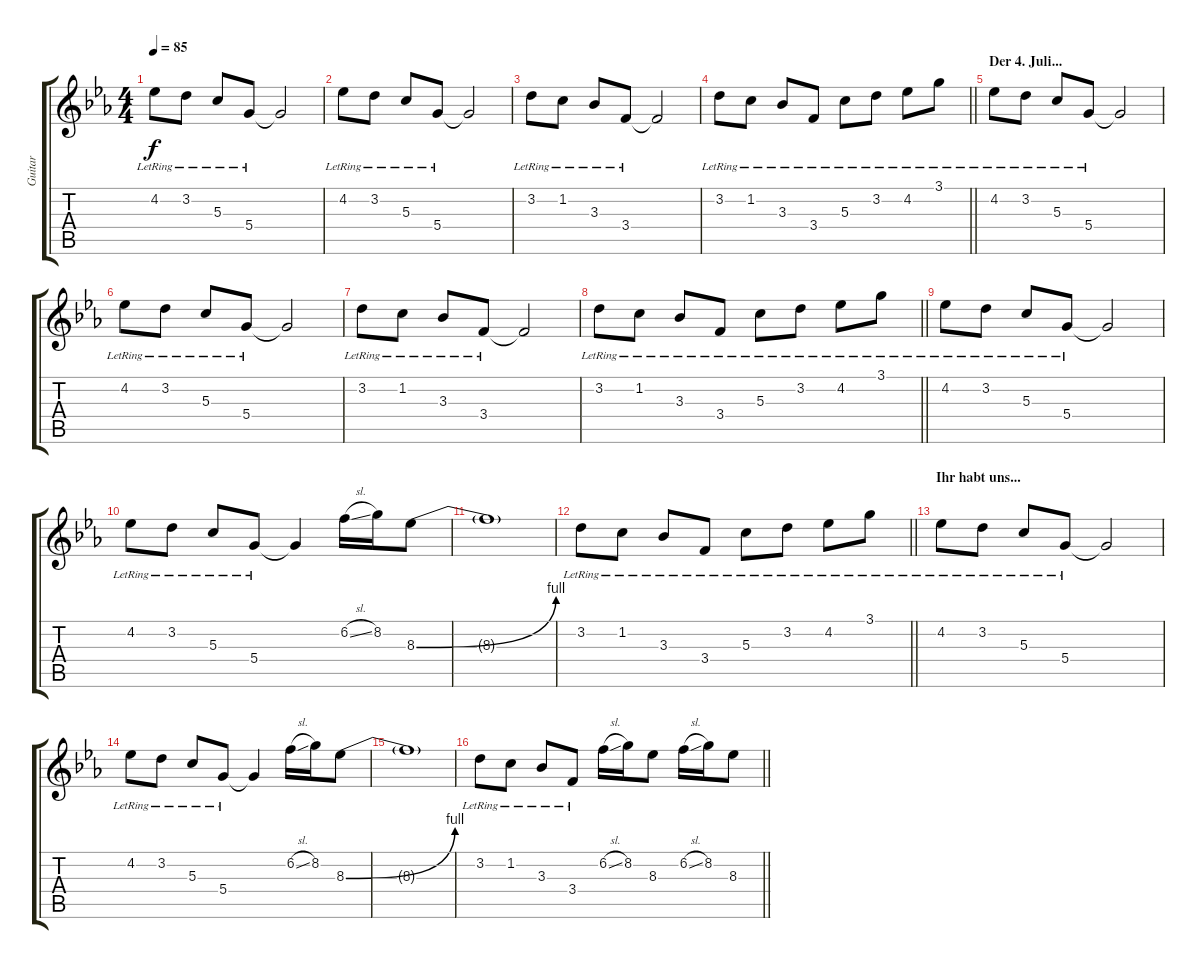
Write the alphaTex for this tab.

\track ("Guitar" "Guitar") {instrument electricguitarclean}
\staff {score tabs}
\tuning (E4 B3 G3 D3 A2 E2) {hide}
\ts (4 4)
\tempo 85
\clef g2
\ks cminor
4.2{lr}.8{dy f} 3.2{lr}.8 5.3{lr}.8 5.4{lr}.8 5.4{t}.2 |
4.2{lr}.8 3.2{lr}.8 5.3{lr}.8 5.4{lr}.8 5.4{t}.2 |
3.2{lr}.8 1.2{lr}.8 3.3{lr}.8 3.4{lr}.8 3.4{t}.2 |
\barLineRight lightlight
3.2{lr}.8 1.2{lr}.8 3.3{lr}.8 3.4{lr}.8 5.3{lr}.8 3.2{lr}.8 4.2{lr}.8 3.1{lr}.8 |
\section ("" "Der 4. Juli...")
4.2{lr}.8 3.2{lr}.8 5.3{lr}.8 5.4{lr}.8 5.4{t}.2 |
4.2{lr}.8 3.2{lr}.8 5.3{lr}.8 5.4{lr}.8 5.4{t}.2 |
3.2{lr}.8 1.2{lr}.8 3.3{lr}.8 3.4{lr}.8 3.4{t}.2 |
\barLineRight lightlight
3.2{lr}.8 1.2{lr}.8 3.3{lr}.8 3.4{lr}.8 5.3{lr}.8 3.2{lr}.8 4.2{lr}.8 3.1{lr}.8 |
4.2{lr}.8 3.2{lr}.8 5.3{lr}.8 5.4{lr}.8 5.4{t}.2 |
4.2{lr}.8 3.2{lr}.8 5.3{lr}.8 5.4{lr}.8 5.4{t}.4 6.2{sl}.16 8.2.16 8.3{be (bend 0 0 60 4)}.8 |
8.3{t}.1 |
\barLineRight lightlight
3.2{lr}.8 1.2{lr}.8 3.3{lr}.8 3.4{lr}.8 5.3{lr}.8 3.2{lr}.8 4.2{lr}.8 3.1{lr}.8 |
\section ("" "Ihr habt uns...")
4.2{lr}.8 3.2{lr}.8 5.3{lr}.8 5.4{lr}.8 5.4{t}.2 |
4.2{lr}.8 3.2{lr}.8 5.3{lr}.8 5.4{lr}.8 5.4{t}.4 6.2{sl}.16 8.2.16 8.3{be (bend 0 0 60 4)}.8 |
8.3{t}.1 |
\barLineRight lightlight
3.2{lr}.8 1.2{lr}.8 3.3{lr}.8 3.4{lr}.8 6.2{sl}.16 8.2.16 8.3.8 6.2{sl}.16 8.2.16 8.3.8
